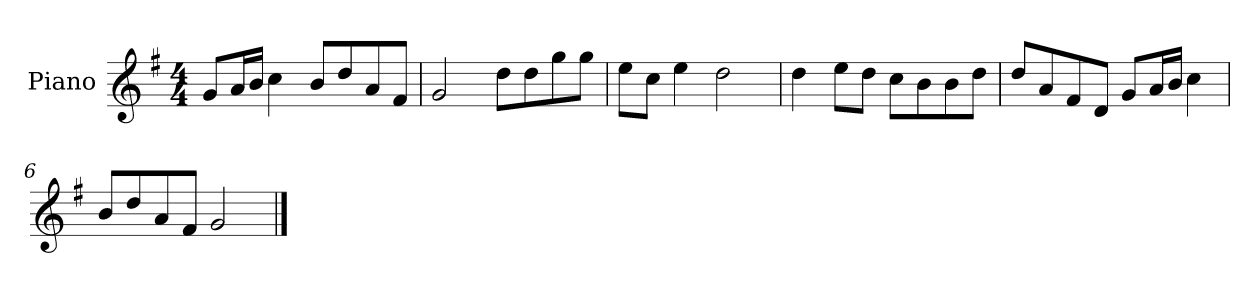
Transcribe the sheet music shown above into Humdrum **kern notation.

**kern
*part1
*staff1
*I"Piano
*I'P-no
*clefG2
*k[f#]
*M4/4
*MM90
=1
8g/L
16a/L
16b/JJ
4cc\
8b/L
8dd/
8a/
8f#/J
=2
2g/
8dd\L
8dd\
8gg\
8gg\J
=3
8ee\L
8cc\J
4ee\
2dd\
=4
4dd\
8ee\L
8dd\J
8cc\L
8b\
8b\
8dd\J
=5
8dd/L
8a/
8f#/
8d/J
8g/L
16a/L
16b/JJ
4cc\
=6
8b/L
8dd/
8a/
8f#/J
2g/
==
*-
